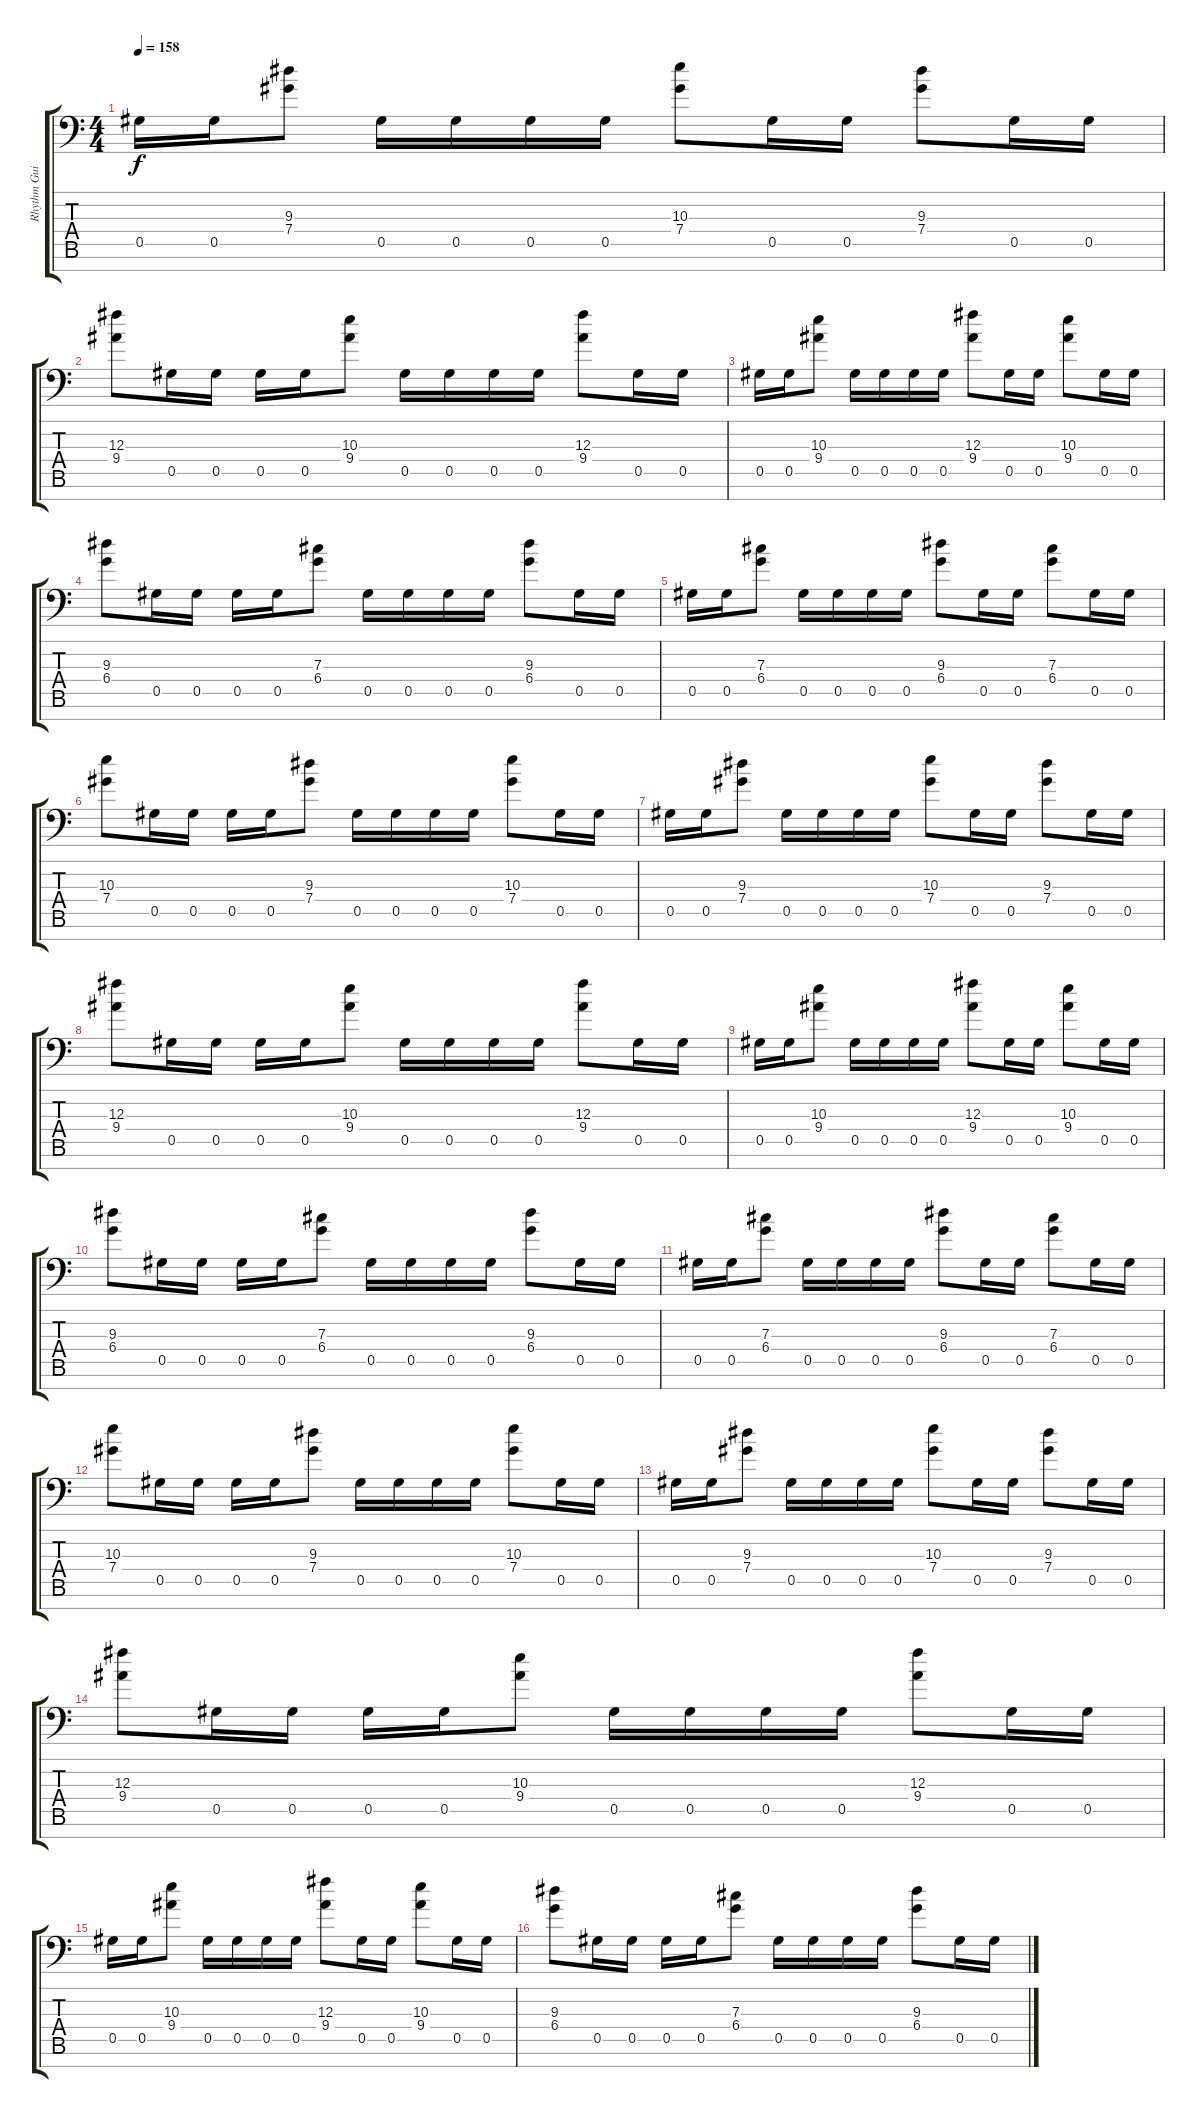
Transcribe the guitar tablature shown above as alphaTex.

\track ("Rhythm Guitar" "Rhythm Gui") {instrument distortionguitar}
\staff {score tabs}
\tuning (Eb4 Bb3 Gb3 Db3 Ab2 Eb2 Bb1) {hide}
\ts (4 4)
\tempo 158
\clef f4
\ks c
0.5.16{dy f} 0.5.16 (9.3 7.4).8 0.5.16 0.5.16 0.5.16 0.5.16 (10.3 7.4).8 0.5.16 0.5.16 (9.3 7.4).8 0.5.16 0.5.16 |
(12.3 9.4).8 0.5.16 0.5.16 0.5.16 0.5.16 (10.3 9.4).8 0.5.16 0.5.16 0.5.16 0.5.16 (12.3 9.4).8 0.5.16 0.5.16 |
0.5.16 0.5.16 (10.3 9.4).8 0.5.16 0.5.16 0.5.16 0.5.16 (12.3 9.4).8 0.5.16 0.5.16 (10.3 9.4).8 0.5.16 0.5.16 |
(9.3 6.4).8 0.5.16 0.5.16 0.5.16 0.5.16 (7.3 6.4).8 0.5.16 0.5.16 0.5.16 0.5.16 (9.3 6.4).8 0.5.16 0.5.16 |
0.5.16 0.5.16 (7.3 6.4).8 0.5.16 0.5.16 0.5.16 0.5.16 (9.3 6.4).8 0.5.16 0.5.16 (7.3 6.4).8 0.5.16 0.5.16 |
(10.3 7.4).8 0.5.16 0.5.16 0.5.16 0.5.16 (9.3 7.4).8 0.5.16 0.5.16 0.5.16 0.5.16 (10.3 7.4).8 0.5.16 0.5.16 |
0.5.16 0.5.16 (9.3 7.4).8 0.5.16 0.5.16 0.5.16 0.5.16 (10.3 7.4).8 0.5.16 0.5.16 (9.3 7.4).8 0.5.16 0.5.16 |
(12.3 9.4).8 0.5.16 0.5.16 0.5.16 0.5.16 (10.3 9.4).8 0.5.16 0.5.16 0.5.16 0.5.16 (12.3 9.4).8 0.5.16 0.5.16 |
0.5.16 0.5.16 (10.3 9.4).8 0.5.16 0.5.16 0.5.16 0.5.16 (12.3 9.4).8 0.5.16 0.5.16 (10.3 9.4).8 0.5.16 0.5.16 |
(9.3 6.4).8 0.5.16 0.5.16 0.5.16 0.5.16 (7.3 6.4).8 0.5.16 0.5.16 0.5.16 0.5.16 (9.3 6.4).8 0.5.16 0.5.16 |
0.5.16 0.5.16 (7.3 6.4).8 0.5.16 0.5.16 0.5.16 0.5.16 (9.3 6.4).8 0.5.16 0.5.16 (7.3 6.4).8 0.5.16 0.5.16 |
(10.3 7.4).8 0.5.16 0.5.16 0.5.16 0.5.16 (9.3 7.4).8 0.5.16 0.5.16 0.5.16 0.5.16 (10.3 7.4).8 0.5.16 0.5.16 |
0.5.16 0.5.16 (9.3 7.4).8 0.5.16 0.5.16 0.5.16 0.5.16 (10.3 7.4).8 0.5.16 0.5.16 (9.3 7.4).8 0.5.16 0.5.16 |
(12.3 9.4).8 0.5.16 0.5.16 0.5.16 0.5.16 (10.3 9.4).8 0.5.16 0.5.16 0.5.16 0.5.16 (12.3 9.4).8 0.5.16 0.5.16 |
0.5.16 0.5.16 (10.3 9.4).8 0.5.16 0.5.16 0.5.16 0.5.16 (12.3 9.4).8 0.5.16 0.5.16 (10.3 9.4).8 0.5.16 0.5.16 |
(9.3 6.4).8 0.5.16 0.5.16 0.5.16 0.5.16 (7.3 6.4).8 0.5.16 0.5.16 0.5.16 0.5.16 (9.3 6.4).8 0.5.16 0.5.16
